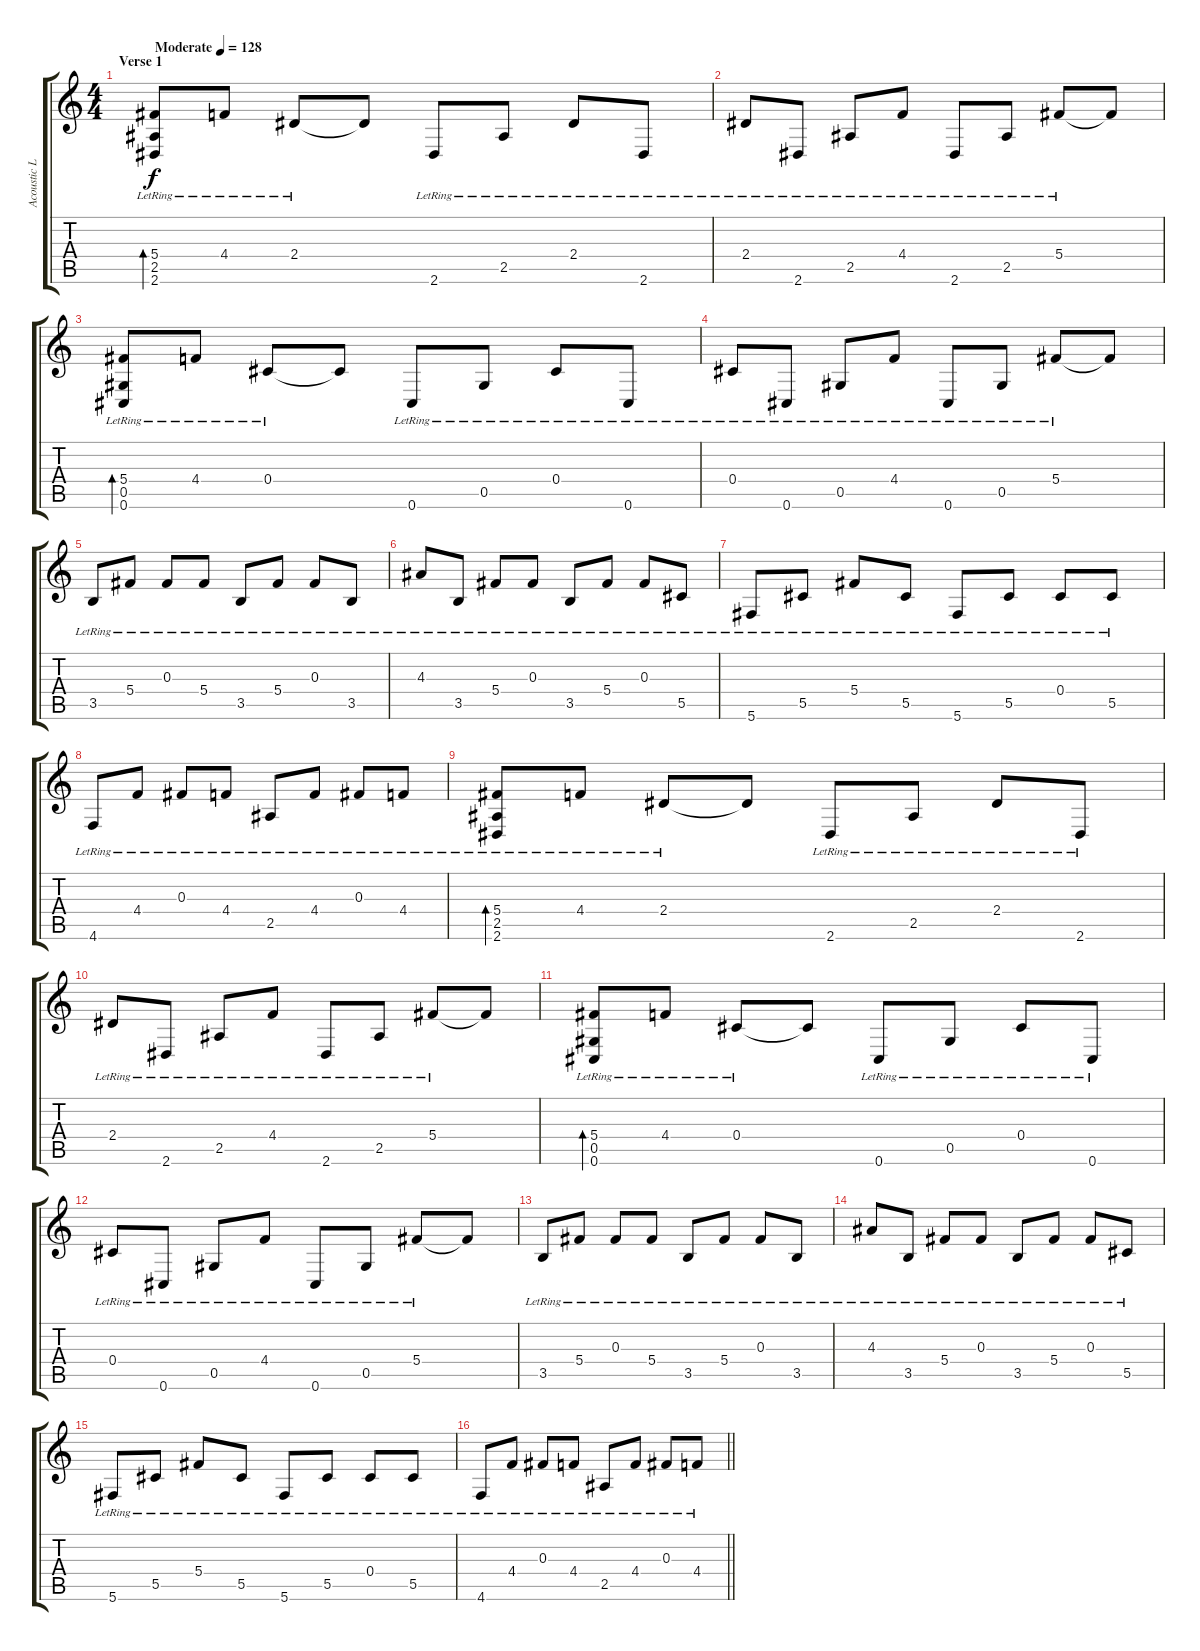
\track ("Acoustic Lead Guitar" "Acoustic L") {instrument acousticguitarsteel}
\staff {score tabs}
\tuning (Eb4 Bb3 Gb3 Db3 Ab2 Db2) {hide}
\ts (4 4)
\section ("" "Verse 1")
\tempo (128 "Moderate")
\clef g2
\ks c
(5.4{lr} 2.5{lr} 2.6{lr}).8{bd 240 dy f instrument acousticguitarsteel} 4.4{lr}.8 2.4{lr}.8 2.4{t}.8 2.6{lr}.8 2.5{lr}.8 2.4{lr}.8 2.6{lr}.8 |
2.4{lr}.8 2.6{lr}.8 2.5{lr}.8 4.4{lr}.8 2.6{lr}.8 2.5{lr}.8 5.4{lr}.8 5.4{t}.8 |
(5.4{lr} 0.5{lr} 0.6{lr}).8{bd 240} 4.4{lr}.8 0.4{lr}.8 0.4{t}.8 0.6{lr}.8 0.5{lr}.8 0.4{lr}.8 0.6{lr}.8 |
0.4{lr}.8 0.6{lr}.8 0.5{lr}.8 4.4{lr}.8 0.6{lr}.8 0.5{lr}.8 5.4{lr}.8 5.4{t}.8 |
3.5{lr}.8 5.4{lr}.8 0.3{lr}.8 5.4{lr}.8 3.5{lr}.8 5.4{lr}.8 0.3{lr}.8 3.5{lr}.8 |
4.3{lr}.8 3.5{lr}.8 5.4{lr}.8 0.3{lr}.8 3.5{lr}.8 5.4{lr}.8 0.3{lr}.8 5.5{lr}.8 |
5.6{lr}.8 5.5{lr}.8 5.4{lr}.8 5.5{lr}.8 5.6{lr}.8 5.5{lr}.8 0.4{lr}.8 5.5{lr}.8 |
4.6{lr}.8 4.4{lr}.8 0.3{lr}.8 4.4{lr}.8 2.5{lr}.8 4.4{lr}.8 0.3{lr}.8 4.4{lr}.8 |
(5.4{lr} 2.5{lr} 2.6{lr}).8{bd 240} 4.4{lr}.8 2.4{lr}.8 2.4{t}.8 2.6{lr}.8 2.5{lr}.8 2.4{lr}.8 2.6{lr}.8 |
2.4{lr}.8 2.6{lr}.8 2.5{lr}.8 4.4{lr}.8 2.6{lr}.8 2.5{lr}.8 5.4{lr}.8 5.4{t}.8 |
(5.4{lr} 0.5{lr} 0.6{lr}).8{bd 240} 4.4{lr}.8 0.4{lr}.8 0.4{t}.8 0.6{lr}.8 0.5{lr}.8 0.4{lr}.8 0.6{lr}.8 |
0.4{lr}.8 0.6{lr}.8 0.5{lr}.8 4.4{lr}.8 0.6{lr}.8 0.5{lr}.8 5.4{lr}.8 5.4{t}.8 |
3.5{lr}.8 5.4{lr}.8 0.3{lr}.8 5.4{lr}.8 3.5{lr}.8 5.4{lr}.8 0.3{lr}.8 3.5{lr}.8 |
4.3{lr}.8 3.5{lr}.8 5.4{lr}.8 0.3{lr}.8 3.5{lr}.8 5.4{lr}.8 0.3{lr}.8 5.5{lr}.8 |
5.6{lr}.8 5.5{lr}.8 5.4{lr}.8 5.5{lr}.8 5.6{lr}.8 5.5{lr}.8 0.4{lr}.8 5.5{lr}.8 |
\barLineRight lightlight
4.6{lr}.8 4.4{lr}.8 0.3{lr}.8 4.4{lr}.8 2.5{lr}.8 4.4{lr}.8 0.3{lr}.8 4.4{lr}.8
